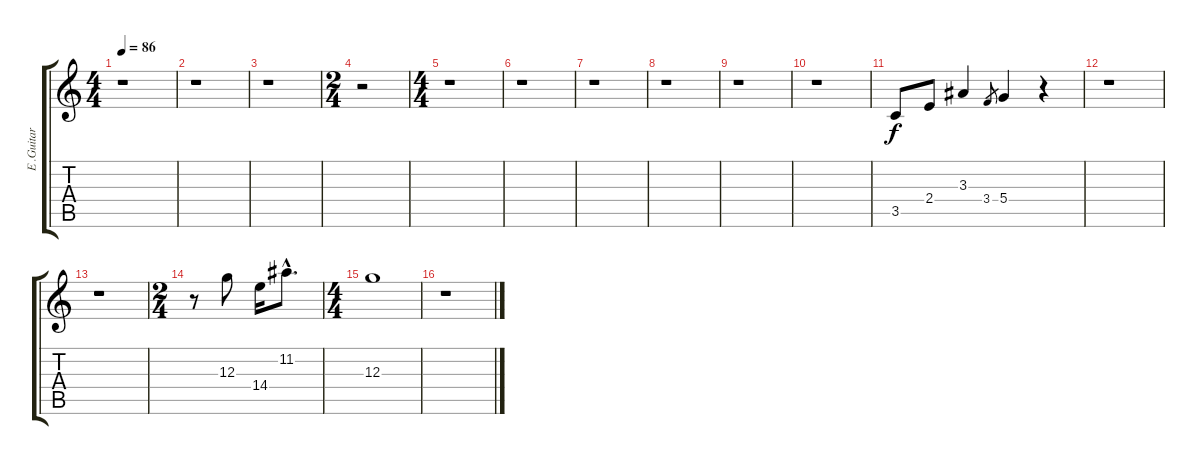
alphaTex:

\track ("E .Guitar" "E .Guitar") {instrument overdrivenguitar}
\staff {score tabs}
\tuning (E4 B3 G3 D3 A2 E2) {hide}
\ts (4 4)
\tempo 86
\clef g2
\ks c
r.1{dy f} |
r.1 |
r.1 |
\ts (2 4)
r.2 |
\ts (4 4)
r.1 |
r.1 |
r.1 |
r.1 |
r.1 |
r.1 |
3.5.8 2.4.8 3.3.4 3.4.8{gr} 5.4.4 r.4 |
r.1 |
r.1 |
\ts (2 4)
r.8 12.3.8 14.4.16 11.2{hac}.8{d} |
\ts (4 4)
12.3.1 |
r.1
